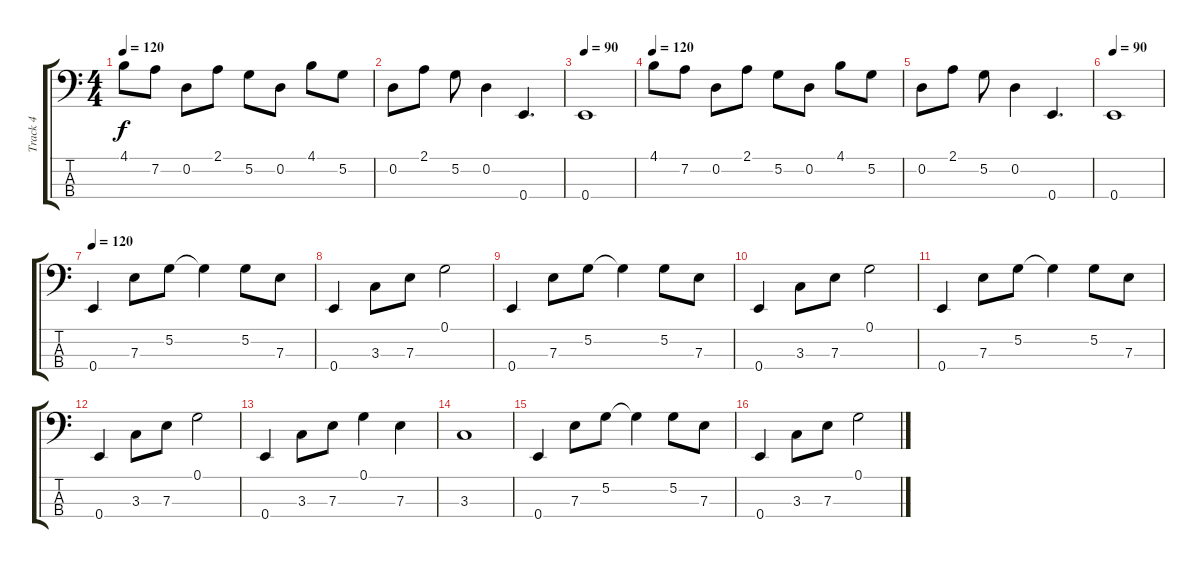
\track ("Track 4" "Track 4") {instrument electricbassfinger}
\staff {score tabs}
\tuning (G2 D2 A1 E1) {hide}
\ts (4 4)
\tempo 120
\clef f4
\ks c
4.1.8{dy f} 7.2.8 0.2.8 2.1.8 5.2.8 0.2.8 4.1.8 5.2.8 |
0.2.8 2.1.8 5.2.8 0.2.4 0.4.4{d} |
\tempo 90
0.4.1 |
\tempo 120
4.1.8 7.2.8 0.2.8 2.1.8 5.2.8 0.2.8 4.1.8 5.2.8 |
0.2.8 2.1.8 5.2.8 0.2.4 0.4.4{d} |
\tempo 90
0.4.1 |
\tempo 120
0.4.4 7.3.8 5.2.8 5.2{t}.4 5.2.8 7.3.8 |
0.4.4 3.3.8 7.3.8 0.1.2 |
0.4.4 7.3.8 5.2.8 5.2{t}.4 5.2.8 7.3.8 |
0.4.4 3.3.8 7.3.8 0.1.2 |
0.4.4 7.3.8 5.2.8 5.2{t}.4 5.2.8 7.3.8 |
0.4.4 3.3.8 7.3.8 0.1.2 |
0.4.4 3.3.8 7.3.8 0.1.4 7.3.4 |
3.3.1 |
0.4.4 7.3.8 5.2.8 5.2{t}.4 5.2.8 7.3.8 |
0.4.4 3.3.8 7.3.8 0.1.2
